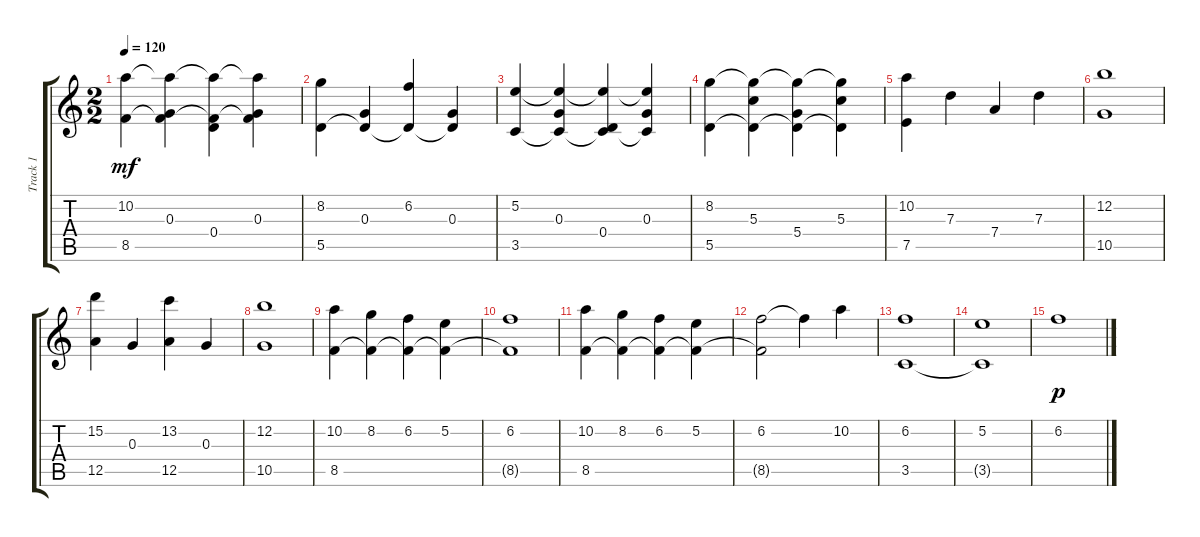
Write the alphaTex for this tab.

\track ("Track 1" "Track 1") {instrument acousticguitarnylon}
\staff {score tabs}
\tuning (E4 B3 G3 D3 A2 E2) {hide}
\ts (2 2)
\tempo 120
\clef g2
\ks c
(10.2 8.5).4{dy mf} (10.2{t} 0.3 8.5{t}).4 (10.2{t} 0.4 8.5{t}).4 (10.2{t} 0.3 8.5{t}).4 |
(8.2 5.5).4 (0.3 5.5{t}).4 (6.2 5.5{t}).4 (0.3 5.5{t}).4 |
(5.2 3.5).4 (5.2{t} 0.3 3.5{t}).4 (5.2{t} 0.4 3.5{t}).4 (5.2{t} 0.3 3.5{t}).4 |
(8.2 5.5).4 (8.2{t} 5.3 5.5{t}).4 (8.2{t} 5.4 5.5{t}).4 (8.2{t} 5.3 5.5{t}).4 |
(10.2 7.5).4 7.3.4 7.4.4 7.3.4 |
(12.2 10.5).1 |
(15.2 12.5).4 0.3.4 (13.2 12.5).4 0.3.4 |
(12.2 10.5).1 |
(10.2 8.5).4 (8.2 8.5{t}).4 (6.2 8.5{t}).4 (5.2 8.5{t}).4 |
(6.2 8.5{t}).1 |
(10.2 8.5).4 (8.2 8.5{t}).4 (6.2 8.5{t}).4 (5.2 8.5{t}).4 |
(6.2 8.5{t}).2 6.2{t}.4 10.2.4 |
(6.2 3.5).1 |
(5.2 3.5{t}).1 |
6.2.1{dy p}
